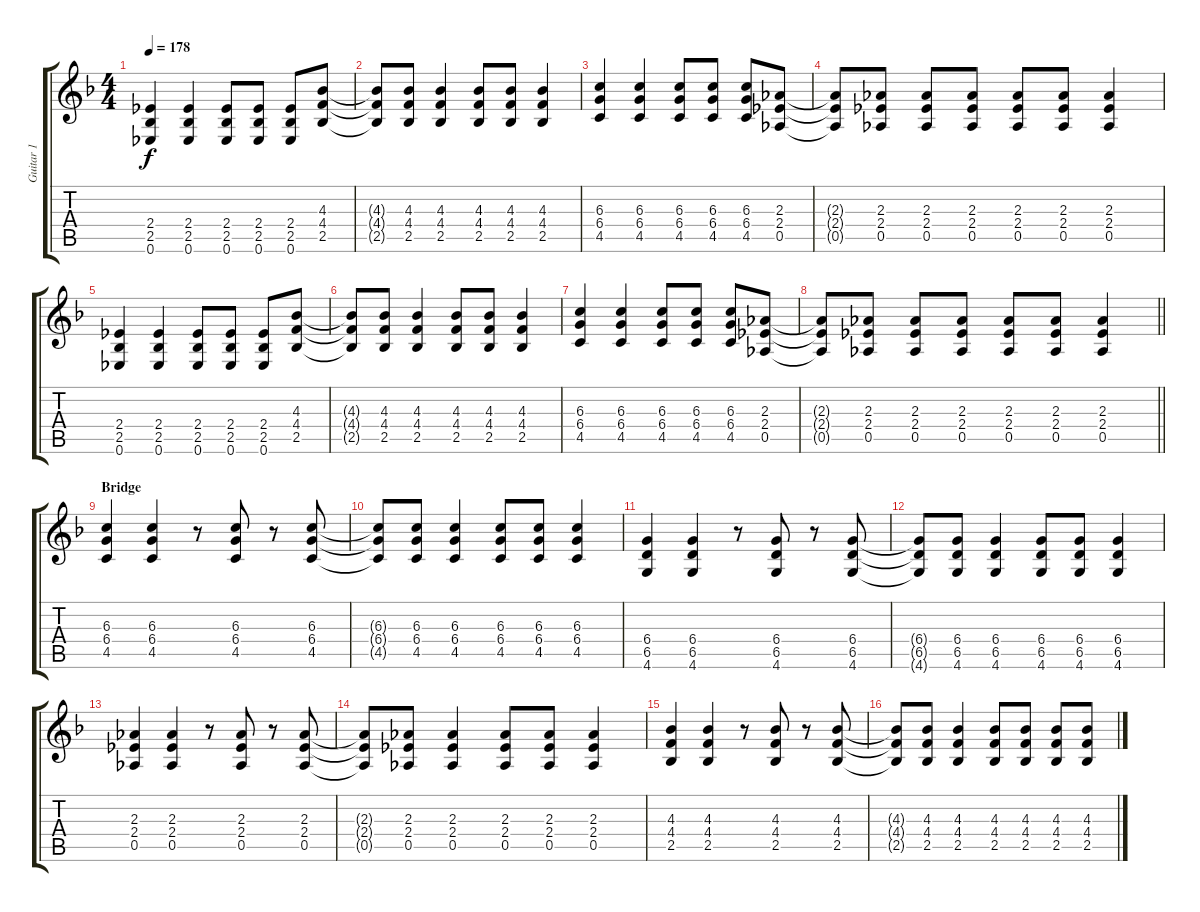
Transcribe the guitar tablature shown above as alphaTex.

\track ("Guitar 1" "Guitar 1") {instrument electricguitarclean}
\staff {score tabs}
\tuning (Eb4 Bb3 Gb3 Db3 Ab2 Eb2) {hide}
\ts (4 4)
\tempo 178
\clef g2
\ks f
(2.4 2.5 0.6).4{dy f} (2.4 2.5 0.6).4 (2.4 2.5 0.6).8 (2.4 2.5 0.6).8 (2.4 2.5 0.6).8 (4.3 4.4 2.5).8 |
(4.3{t} 4.4{t} 2.5{t}).8 (4.3 4.4 2.5).8 (4.3 4.4 2.5).4 (4.3 4.4 2.5).8 (4.3 4.4 2.5).8 (4.3 4.4 2.5).4 |
(6.3 6.4 4.5).4 (6.3 6.4 4.5).4 (6.3 6.4 4.5).8 (6.3 6.4 4.5).8 (6.3 6.4 4.5).8 (2.3 2.4 0.5).8 |
(2.3{t} 2.4{t} 0.5{t}).8 (2.3 2.4 0.5).8 (2.3 2.4 0.5).8 (2.3 2.4 0.5).8 (2.3 2.4 0.5).8 (2.3 2.4 0.5).8 (2.3 2.4 0.5).4 |
(2.4 2.5 0.6).4 (2.4 2.5 0.6).4 (2.4 2.5 0.6).8 (2.4 2.5 0.6).8 (2.4 2.5 0.6).8 (4.3 4.4 2.5).8 |
(4.3{t} 4.4{t} 2.5{t}).8 (4.3 4.4 2.5).8 (4.3 4.4 2.5).4 (4.3 4.4 2.5).8 (4.3 4.4 2.5).8 (4.3 4.4 2.5).4 |
(6.3 6.4 4.5).4 (6.3 6.4 4.5).4 (6.3 6.4 4.5).8 (6.3 6.4 4.5).8 (6.3 6.4 4.5).8 (2.3 2.4 0.5).8 |
\barLineRight lightlight
(2.3{t} 2.4{t} 0.5{t}).8 (2.3 2.4 0.5).8 (2.3 2.4 0.5).8 (2.3 2.4 0.5).8 (2.3 2.4 0.5).8 (2.3 2.4 0.5).8 (2.3 2.4 0.5).4 |
\section ("" "Bridge")
(6.3 6.4 4.5).4 (6.3 6.4 4.5).4 r.8 (6.3 6.4 4.5).8 r.8 (6.3 6.4 4.5).8 |
(6.3{t} 6.4{t} 4.5{t}).8 (6.3 6.4 4.5).8 (6.3 6.4 4.5).4 (6.3 6.4 4.5).8 (6.3 6.4 4.5).8 (6.3 6.4 4.5).4 |
(6.4 6.5 4.6).4 (6.4 6.5 4.6).4 r.8 (6.4 6.5 4.6).8 r.8 (6.4 6.5 4.6).8 |
(6.4{t} 6.5{t} 4.6{t}).8 (6.4 6.5 4.6).8 (6.4 6.5 4.6).4 (6.4 6.5 4.6).8 (6.4 6.5 4.6).8 (6.4 6.5 4.6).4 |
(2.3 2.4 0.5).4 (2.3 2.4 0.5).4 r.8 (2.3 2.4 0.5).8 r.8 (2.3 2.4 0.5).8 |
(2.3{t} 2.4{t} 0.5{t}).8 (2.3 2.4 0.5).8 (2.3 2.4 0.5).4 (2.3 2.4 0.5).8 (2.3 2.4 0.5).8 (2.3 2.4 0.5).4 |
(4.3 4.4 2.5).4 (4.3 4.4 2.5).4 r.8 (4.3 4.4 2.5).8 r.8 (4.3 4.4 2.5).8 |
(4.3{t} 4.4{t} 2.5{t}).8 (4.3 4.4 2.5).8 (4.3 4.4 2.5).4 (4.3 4.4 2.5).8 (4.3 4.4 2.5).8 (4.3 4.4 2.5).8 (4.3 4.4 2.5).8
